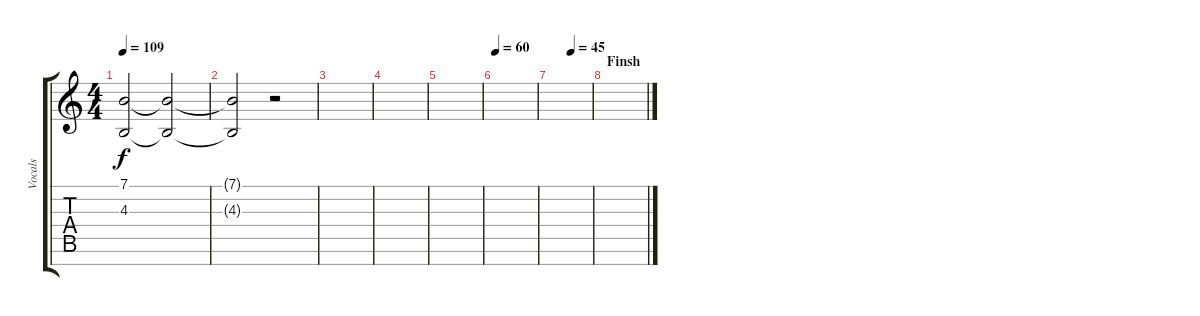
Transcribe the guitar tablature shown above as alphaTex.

\track ("Vocals" "Vocals") {instrument stringensemble1}
\staff {score tabs}
\tuning (E4 B3 G3 D3 A2 E2 B1) {hide}
\ts (4 4)
\tempo 109
\clef g2
\ks c
(7.1{t} 4.3{t}).2{dy f} (7.1{t} 4.3{t}).2 |
(7.1{t} 4.3{t}).2{volume 3} r.2 |
|
|
|
\tempo 60
|
\tempo (45 0.5)
|
\section ("" "Finsh")
